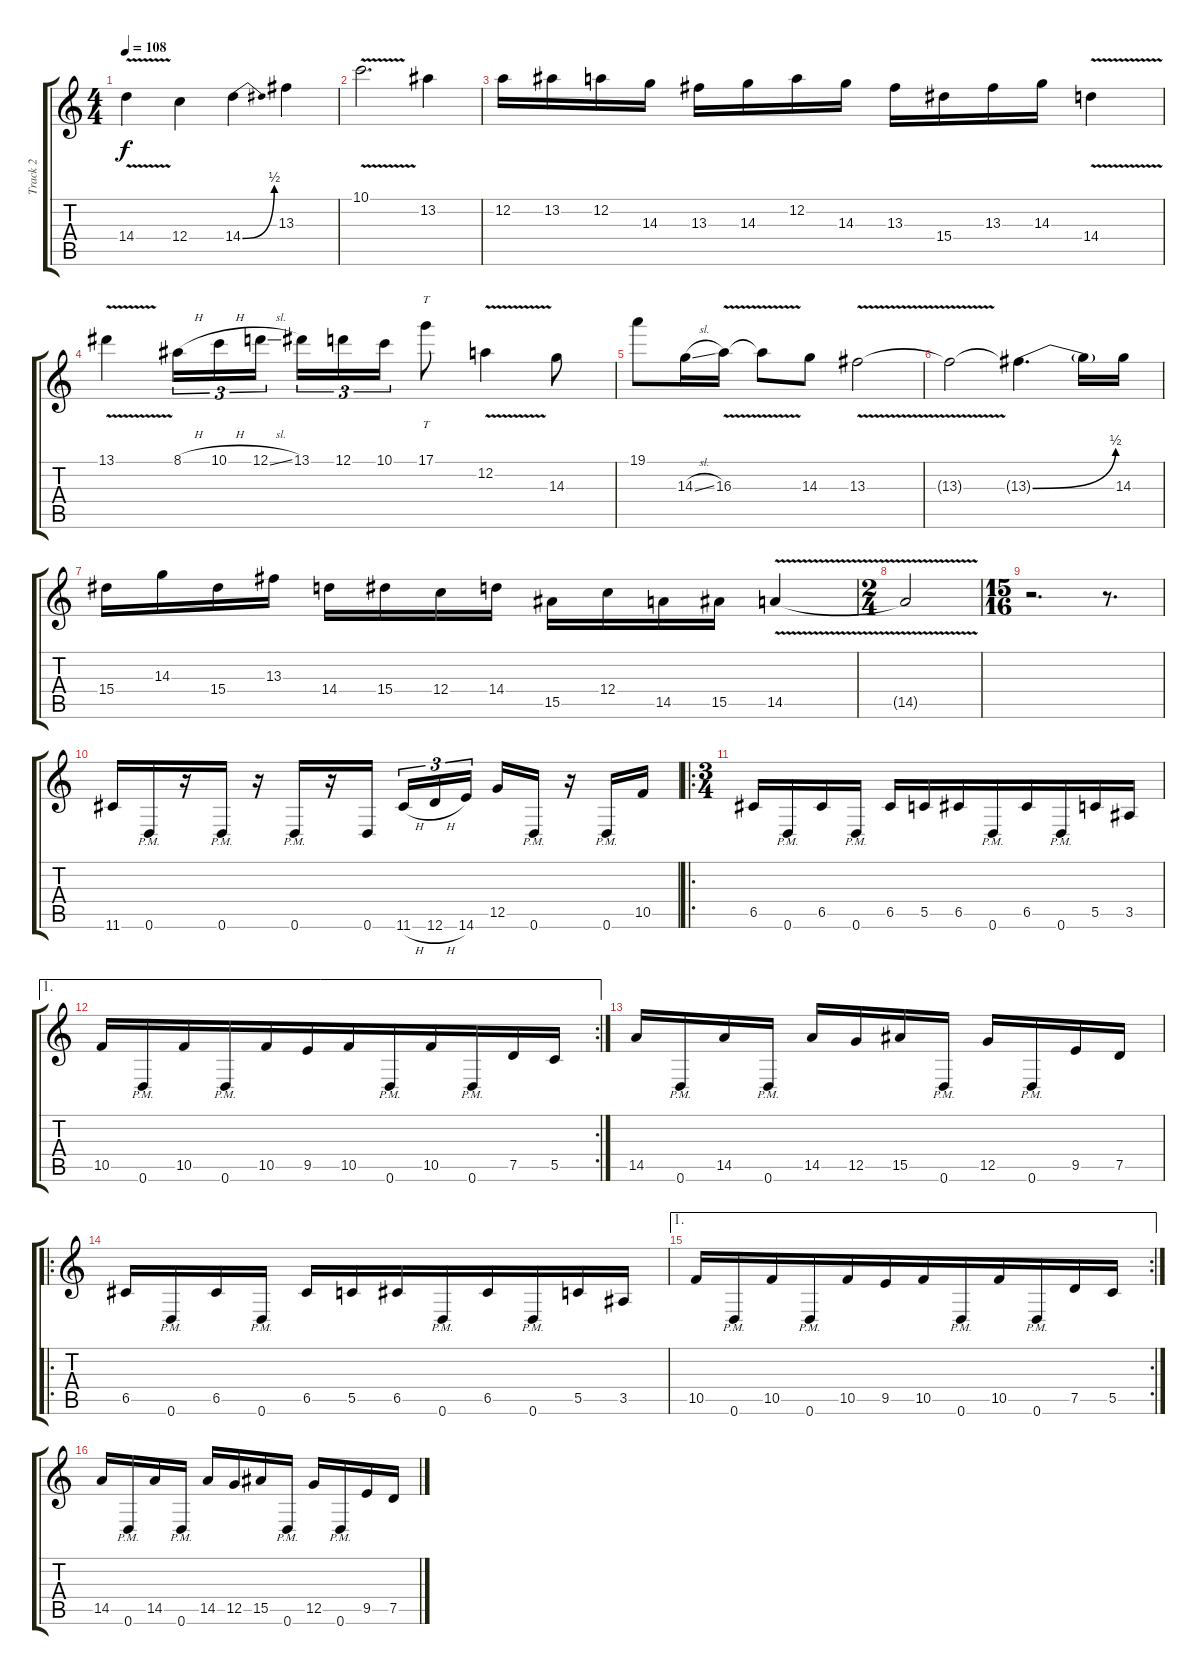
\track ("Track 2" "Track 2") {instrument overdrivenguitar}
\staff {score tabs}
\tuning (D4 A3 F3 C3 G2 D2) {hide}
\ts (4 4)
\tempo 108
\clef g2
\ks c
14.4{v}.4{dy f} 12.4.4 14.4{be (bend 0 0 60 2)}.4 13.3.4 |
10.1{v}.2{d} 13.2.4 |
12.2.16 13.2.16 12.2.16 14.3.16 13.3.16 14.3.16{beam merge} 12.2.16 14.3.16 13.3.16 15.4.16 13.3.16 14.3.16 14.4{v}.4 |
13.1{v}.4 8.1{h}.16{tu (3 2)} 10.1{h}.16{tu (3 2)} 12.1{sl}.16{tu (3 2) beam splitsecondary} 13.1.16{tu (3 2)} 12.1.16{tu (3 2)} 10.1.16{tu (3 2)} 17.1.8{tt} 12.2{v}.4 14.3.8 |
19.1.8 14.3{sl}.16 16.3{v}.16 16.3{t}.8 14.3.8 13.3{v}.2 |
13.3{t}.2 13.3{be (bend 0 0 60 2) t}.4{d} 13.3{t}.16 14.3.16 |
15.4.16 14.3.16 15.4.16 13.3.16 14.4.16 15.4.16 12.4.16 14.4.16 15.5.16 12.4.16 14.5.16 15.5.16 14.5{v}.4 |
\ts (2 4)
14.5{t}.2 |
\ts (15 16)
r.2{d} r.8{d} |
11.6.16{volume 10} 0.6{pm}.16 r.16 0.6{pm}.16 r.16 0.6{pm}.16 r.16 0.6.16{beam splitsecondary} 11.6{h}.16{tu (3 2)} 12.6{h}.16{tu (3 2)} 14.6.16{tu (3 2) beam splitsecondary} 12.5.16 0.6{pm}.16 r.16 0.6{pm}.16 10.5.16 |
\ro
\ts (3 4)
6.5.16 0.6{pm}.16 6.5.16 0.6{pm}.16 6.5.16 5.5.16 6.5.16 0.6{pm}.16{beam merge} 6.5.16 0.6{pm}.16 5.5.16 3.5.16 |
\ae 1
\rc 2
10.5.16{beam merge} 0.6{pm}.16{beam merge} 10.5.16{beam merge} 0.6{pm}.16{beam merge} 10.5.16 9.5.16{beam merge} 10.5.16{beam merge} 0.6{pm}.16{beam merge} 10.5.16{beam merge} 0.6{pm}.16 7.5.16{beam merge} 5.5.16 |
14.5.16 0.6{pm}.16 14.5.16 0.6{pm}.16 14.5.16 12.5.16 15.5.16 0.6{pm}.16 12.5.16 0.6{pm}.16 9.5.16 7.5.16 |
\ro
6.5.16 0.6{pm}.16 6.5.16 0.6{pm}.16 6.5.16 5.5.16 6.5.16 0.6{pm}.16{beam merge} 6.5.16 0.6{pm}.16 5.5.16 3.5.16 |
\ae 1
\rc 2
10.5.16{beam merge} 0.6{pm}.16{beam merge} 10.5.16{beam merge} 0.6{pm}.16{beam merge} 10.5.16 9.5.16{beam merge} 10.5.16{beam merge} 0.6{pm}.16{beam merge} 10.5.16{beam merge} 0.6{pm}.16 7.5.16{beam merge} 5.5.16 |
14.5.16 0.6{pm}.16 14.5.16 0.6{pm}.16 14.5.16 12.5.16 15.5.16 0.6{pm}.16 12.5.16 0.6{pm}.16 9.5.16 7.5.16
